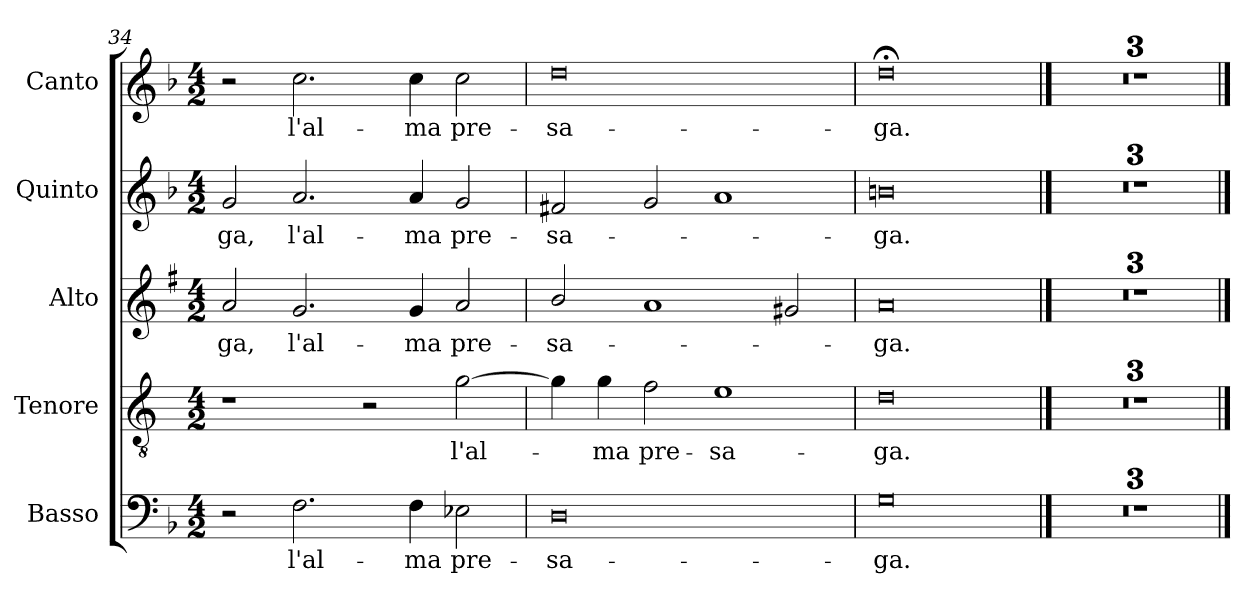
**kern	**text	**kern	**text	**kern	**text	**kern	**text	**kern	**text
*part5	*part5	*part4	*part4	*part3	*part3	*part2	*part2	*part1	*part1
*staff5	*staff5	*staff4	*staff4	*staff3	*staff3	*staff2	*staff2	*staff1	*staff1
*I"Basso	*	*I"Tenore	*	*I"Alto	*	*I"Quinto	*	*I"Canto	*
*I'B	*	*I'T	*	*I'A	*	*	*	*I'C	*
*clefF4	*	*clefGv2	*	*clefG2	*	*clefG2	*	*clefG2	*
*	*	*ITrd4c7	*	*ITrd1c2	*	*	*	*	*
*k[b-]	*	*k[b-]	*	*k[b-]	*	*k[b-]	*	*k[b-]	*
*F:	*	*F:	*	*F:	*	*F:	*	*F:	*
*M4/2	*	*M4/2	*	*M4/2	*	*M4/2	*	*M4/2	*
=34	=34	=34	=34	=34	=34	=34	=34	=34	=34
!	!	!	!	!	!LO:LY:b	!	!LO:LY:b	!	!
2r	.	1r	.	2g/	-ga,	2g/	-ga,	2r	.
!	!LO:LY:b	!	!	!	!LO:LY:b	!	!LO:LY:b	!	!LO:LY:b
2.F\	l'al-	.	.	2.f/	l'al-	2.a/	l'al-	2.cc\	l'al-
.	.	2r	.	.	.	.	.	.	.
!	!LO:LY:b	!	!	!	!LO:LY:b	!	!LO:LY:b	!	!LO:LY:b
4F\	-ma	.	.	4f/	-ma	4a/	-ma	4cc\	-ma
!	!LO:LY:b	!	!LO:LY:b	!	!LO:LY:b	!	!LO:LY:b	!	!LO:LY:b
2E-X\	pre-	[2c\	l'al-	2g/	pre-	2g/	pre-	2cc\	pre-
!!LO:LB:g=z
=35	=35	=35	=35	=35	=35	=35	=35	=35	=35
!	!LO:LY:b	!	!	!	!LO:LY:b	!	!LO:LY:b	!	!LO:LY:b
0D	-sa-	4c\]	.	2a/	-sa-	2f#X/	-sa-	0dd	-sa-
!	!	!	!LO:LY:b	!	!	!	!	!	!
.	.	4c\	-ma	.	.	.	.	.	.
!	!	!	!LO:LY:b	!	!	!	!	!	!
.	.	2B-\	pre-	1g	.	2g/	.	.	.
!	!	!	!LO:LY:b	!	!	!	!	!	!
.	.	1A	-sa-	.	.	1a	.	.	.
.	.	.	.	2f#X/	.	.	.	.	.
=36	=36	=36	=36	=36	=36	=36	=36	=36	=36
!	!LO:LY:b	!	!LO:LY:b	!	!LO:LY:b	!	!LO:LY:b	!	!LO:LY:b
0G	-ga.	0G	-ga.	0g	-ga.	0bn	-ga.	0dd;<	-ga.
==37	==37	==37	==37	==37	==37	==37	==37	==37	==37
0r	.	0r	.	0r	.	0r	.	0r	.
=38	=38	=38	=38	=38	=38	=38	=38	=38	=38
0r	.	0r	.	0r	.	0r	.	0r	.
=39	=39	=39	=39	=39	=39	=39	=39	=39	=39
0r	.	0r	.	0r	.	0r	.	0r	.
==	==	==	==	==	==	==	==	==	==
*-	*-	*-	*-	*-	*-	*-	*-	*-	*-
